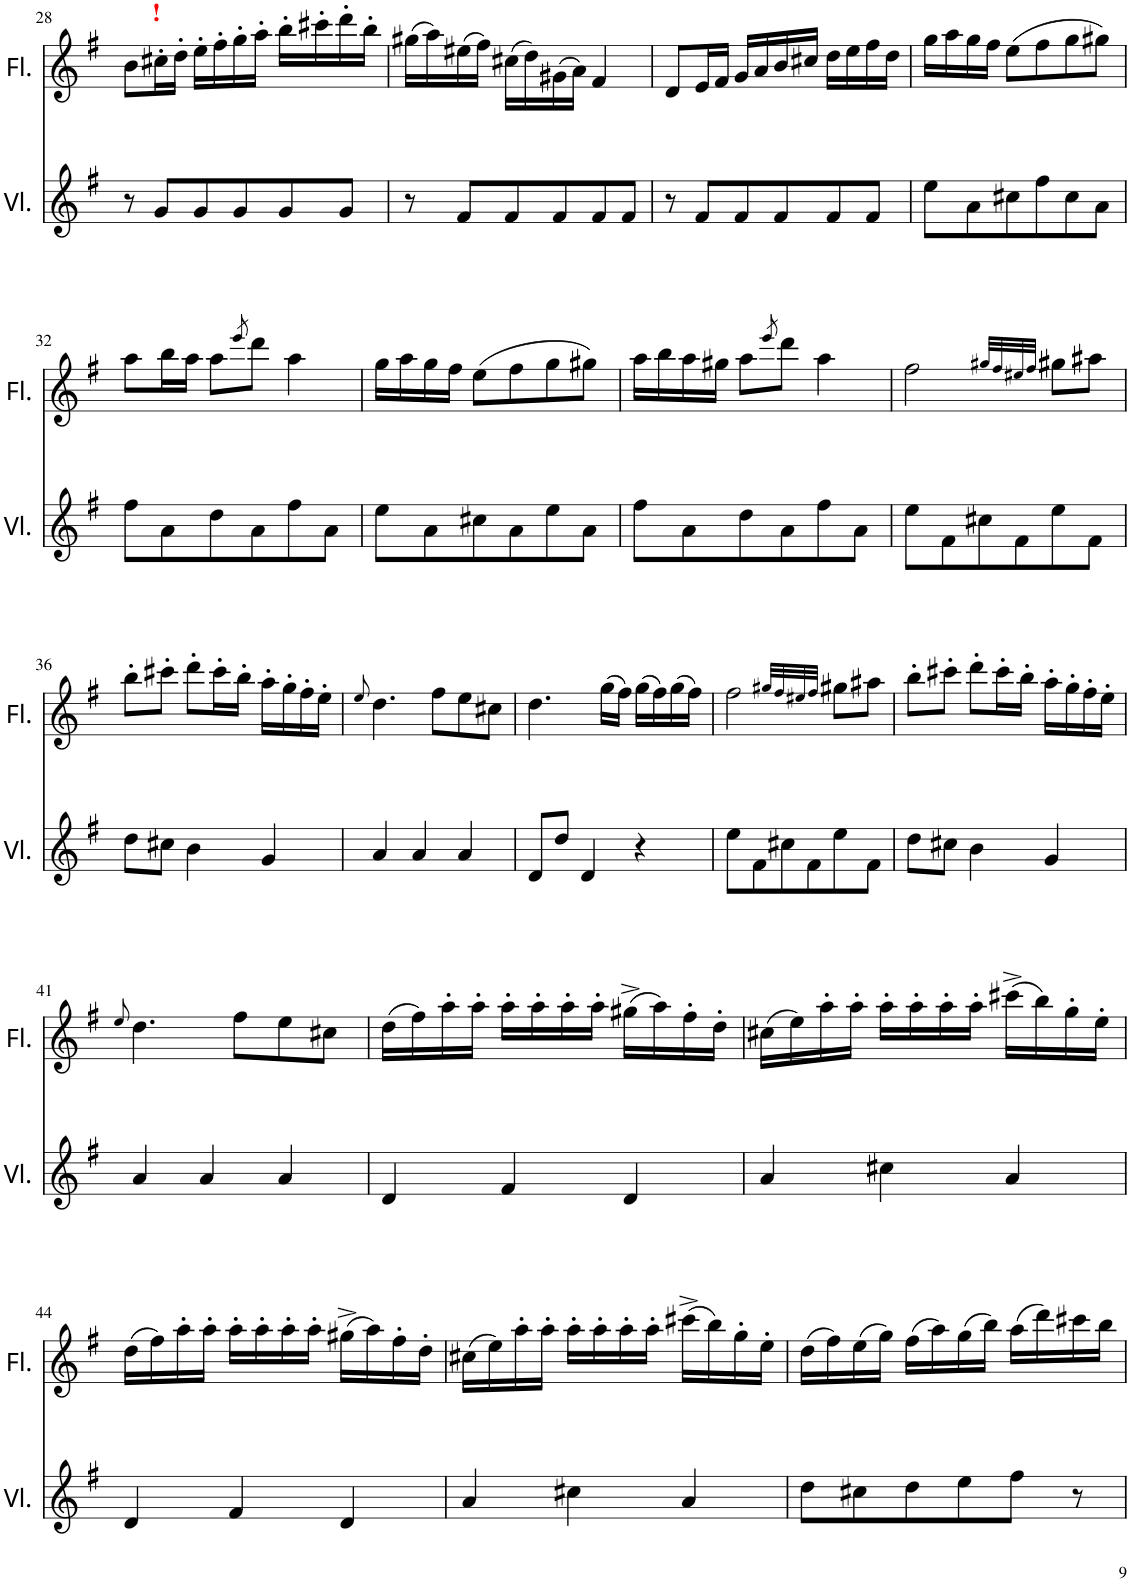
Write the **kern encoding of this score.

**kern	**kern
*part2	*part1
*staff2	*staff1
*I"Violine	*I"Flöte
*I'Vl.	*I'Fl.
!!LO:PB:g=z
*clefG2	*clefG2
*k[f#]	*k[f#]
*M3/4	*M3/4
=28	=28
8r	8b\L
!	!LO:TX:a:B:color=#FF0000:t=!
8g/L	16cc#X'\L
.	16dd'\JJ
8g/	16ee'\LL
.	16ff#'\
8g/	16gg'\
.	16aa'\JJ
8g/	16bb'\LL
.	16ccc#X'\
8g/J	16ddd'\
.	16bb'\JJ
=29	=29
8r	(16gg#X\LL
.	16aa\)
8f#/L	(16ee#X\
.	16ff#\JJ)
8f#/	(16cc#X\LL
.	16dd\)
8f#/	(16g#X\
.	16a\JJ)
8f#/	4f#/
8f#/J	.
=30	=30
8r	8d/L
8f#/L	16e/L
.	16f#/JJ
8f#/	16g/LL
.	16a/
8f#/	16b/
.	16cc#X/JJ
8f#/	16dd\LL
.	16ee\
8f#/J	16ff#\
.	16dd\JJ
=31	=31
8ee\L	16gg\LL
.	16aa\
8a\	16gg\
.	16ff#\JJ
8cc#X\	(8ee\L
8ff#\	8ff#\
8cc#\	8gg\
8a\J	8gg#X\J)
!!LO:LB:g=z
=32	=32
8ff#\L	8aa\L
8a\	16bb\L
.	16aa\JJ
8dd\	8aa\L
.	8qeee/
8a\	8ddd\J
8ff#\	4aa\
8a\J	.
=33	=33
8ee\L	16gg\LL
.	16aa\
8a\	16gg\
.	16ff#\JJ
8cc#X\	(8ee\L
8a\	8ff#\
8ee\	8gg\
8a\J	8gg#X\J)
=34	=34
8ff#\L	16aa\LL
.	16bb\
8a\	16aa\
.	16gg#X\JJ
8dd\	8aa\L
.	8qeee/
8a\	8ddd\J
8ff#\	4aa\
8a\J	.
=35	=35
8ee\L	2ff#\
8f#\	.
8cc#X\	.
8f#\	.
.	32qgg#X/LLL
.	32qff#/
.	32qee#X/
.	32qff#/JJJ
8ee\	8gg#X\L
8f#\J	8aa#X\J
!!LO:LB:g=z
=36	=36
8dd\L	8bb'\L
8cc#X\J	8ccc#X'\J
4b\	8ddd'\L
.	16ccc#'\L
.	16bb'\JJ
4g/	16aa'\LL
.	16gg'\
.	16ff#'\
.	16ee'\JJ
=37	=37
.	8qee/
4a/	4.dd\
4a/	.
.	8ff#\L
4a/	8ee\
.	8cc#X\J
=38	=38
8d/L	4.dd\
8dd/J	.
4d/	.
.	(16gg\LL
.	16ff#\JJ)
4r	(16gg\LL
.	16ff#\)
.	(16gg\
.	16ff#\JJ)
=39	=39
8ee\L	2ff#\
8f#\	.
8cc#X\	.
8f#\	.
.	32qgg#X/LLL
.	32qff#/
.	32qee#X/
.	32qff#/JJJ
8ee\	8gg#X\L
8f#\J	8aa#X\J
=40	=40
8dd\L	8bb'\L
8cc#X\J	8ccc#X'\J
4b\	8ddd'\L
.	16ccc#'\L
.	16bb'\JJ
4g/	16aa'\LL
.	16gg'\
.	16ff#'\
.	16ee'\JJ
!!LO:LB:g=z
=41	=41
.	8qee/
4a/	4.dd\
4a/	.
.	8ff#\L
4a/	8ee\
.	8cc#X\J
=42	=42
4d/	(16dd\LL
.	16ff#\)
.	16aa'\
.	16aa'\JJ
4f#/	16aa'\LL
.	16aa'\
.	16aa'\
.	16aa'\JJ
4d/	(16gg#X^\LL
.	16aa\)
.	16ff#'\
.	16dd'\JJ
=43	=43
4a/	(16cc#X\LL
.	16ee\)
.	16aa'\
.	16aa'\JJ
4cc#X\	16aa'\LL
.	16aa'\
.	16aa'\
.	16aa'\JJ
4a/	(16ccc#X^\LL
.	16bb\)
.	16gg'\
.	16ee'\JJ
!!LO:LB:g=z
=44	=44
4d/	(16dd\LL
.	16ff#\)
.	16aa'\
.	16aa'\JJ
4f#/	16aa'\LL
.	16aa'\
.	16aa'\
.	16aa'\JJ
4d/	(16gg#X^\LL
.	16aa\)
.	16ff#'\
.	16dd'\JJ
=45	=45
4a/	(16cc#X\LL
.	16ee\)
.	16aa'\
.	16aa'\JJ
4cc#X\	16aa'\LL
.	16aa'\
.	16aa'\
.	16aa'\JJ
4a/	(16ccc#X^\LL
.	16bb\)
.	16gg'\
.	16ee'\JJ
=46	=46
8dd\L	(16dd\LL
.	16ff#\)
8cc#X\	(16ee\
.	16gg\JJ)
8dd\	(16ff#\LL
.	16aa\)
8ee\	(16gg\
.	16bb\JJ)
8ff#\J	(16aa\LL
.	16ddd\)
8r	16ccc#X\
.	16bb\JJ
=	=
*-	*-
